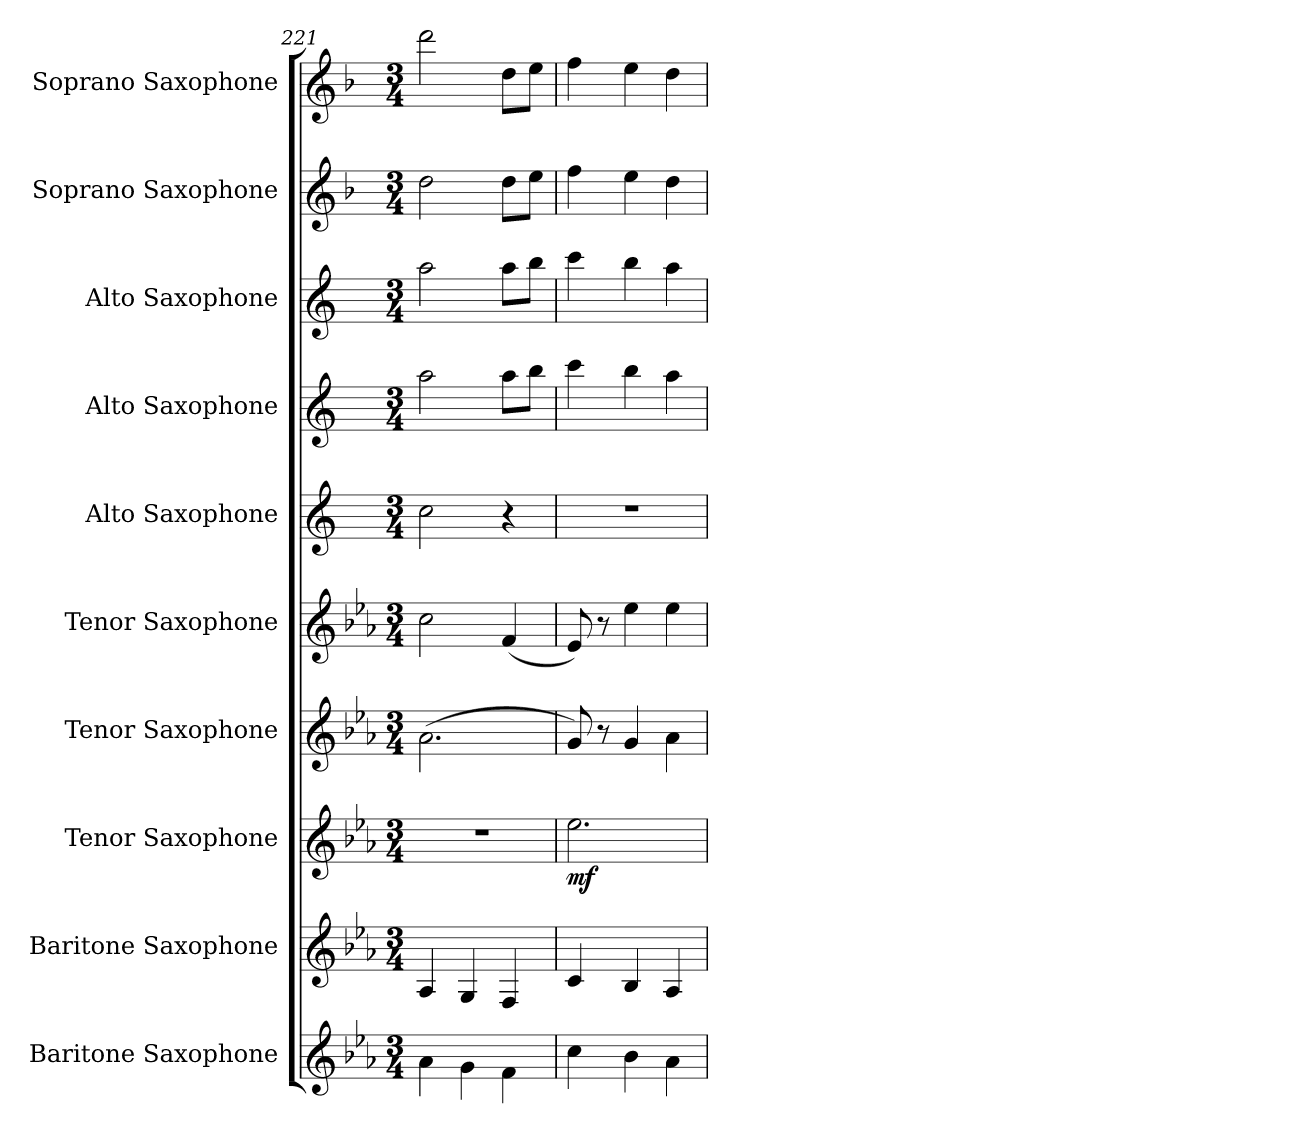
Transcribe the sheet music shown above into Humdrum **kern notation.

**kern	**kern	**kern	**dynam	**kern	**kern	**kern	**kern	**kern	**kern	**kern
*part10	*part9	*part8	*part8	*part7	*part6	*part5	*part4	*part3	*part2	*part1
*staff10	*staff9	*staff8	*staff8	*staff7	*staff6	*staff5	*staff4	*staff3	*staff2	*staff1
*I"Baritone Saxophone	*I"Baritone Saxophone	*I"Tenor Saxophone	*	*I"Tenor Saxophone	*I"Tenor Saxophone	*I"Alto Saxophone	*I"Alto Saxophone	*I"Alto Saxophone	*I"Soprano Saxophone	*I"Soprano Saxophone
*I'Bar. Sax.	*I'Bar. Sax.	*I'T. Sax.	*	*I'T. Sax.	*I'T. Sax.	*I'A. Sax.	*I'A. Sax.	*I'A. Sax.	*I'S. Sax.	*I'S. Sax.
*clefG2	*clefG2	*clefG2	*	*clefG2	*clefG2	*clefG2	*clefG2	*clefG2	*clefG2	*clefG2
*ITrd12c21	*ITrd12c21	*ITrd8c14	*	*ITrd8c14	*ITrd8c14	*ITrd5c9	*ITrd5c9	*ITrd5c9	*ITrd1c2	*ITrd1c2
*k[b-e-a-]	*k[b-e-a-]	*k[b-e-a-]	*	*k[b-e-a-]	*k[b-e-a-]	*k[b-e-a-]	*k[b-e-a-]	*k[b-e-a-]	*k[b-e-a-]	*k[b-e-a-]
*M3/4	*M3/4	*M3/4	*	*M3/4	*M3/4	*M3/4	*M3/4	*M3/4	*M3/4	*M3/4
=221	=221	=221	=221	=221	=221	=221	=221	=221	=221	=221
4A-\	4AA-/	2.r	.	(2.A-\	2c\	2e-\	2cc\	2cc\	2cc\	2ccc\
4G\	4GG/	.	.	.	.	.	.	.	.	.
4F\	4FF/	.	.	.	(4F/	4r	8cc\L	8cc\L	8cc\L	8cc\L
.	.	.	.	.	.	.	8dd\J	8dd\J	8dd\J	8dd\J
=222	=222	=222	=222	=222	=222	=222	=222	=222	=222	=222
!	!	!	!LO:DY:b	!	!	!	!	!	!	!
4c\	4C/	2.e-\	mf	8G/)	8E-/)	2.r	4ee-\	4ee-\	4ee-\	4ee-\
.	.	.	.	8r	8r	.	.	.	.	.
4B-\	4BB-/	.	.	4G/	4e-\	.	4dd\	4dd\	4dd\	4dd\
4A-\	4AA-/	.	.	4A-\	4e-\	.	4cc\	4cc\	4cc\	4cc\
=	=	=	=	=	=	=	=	=	=	=
*-	*-	*-	*-	*-	*-	*-	*-	*-	*-	*-
